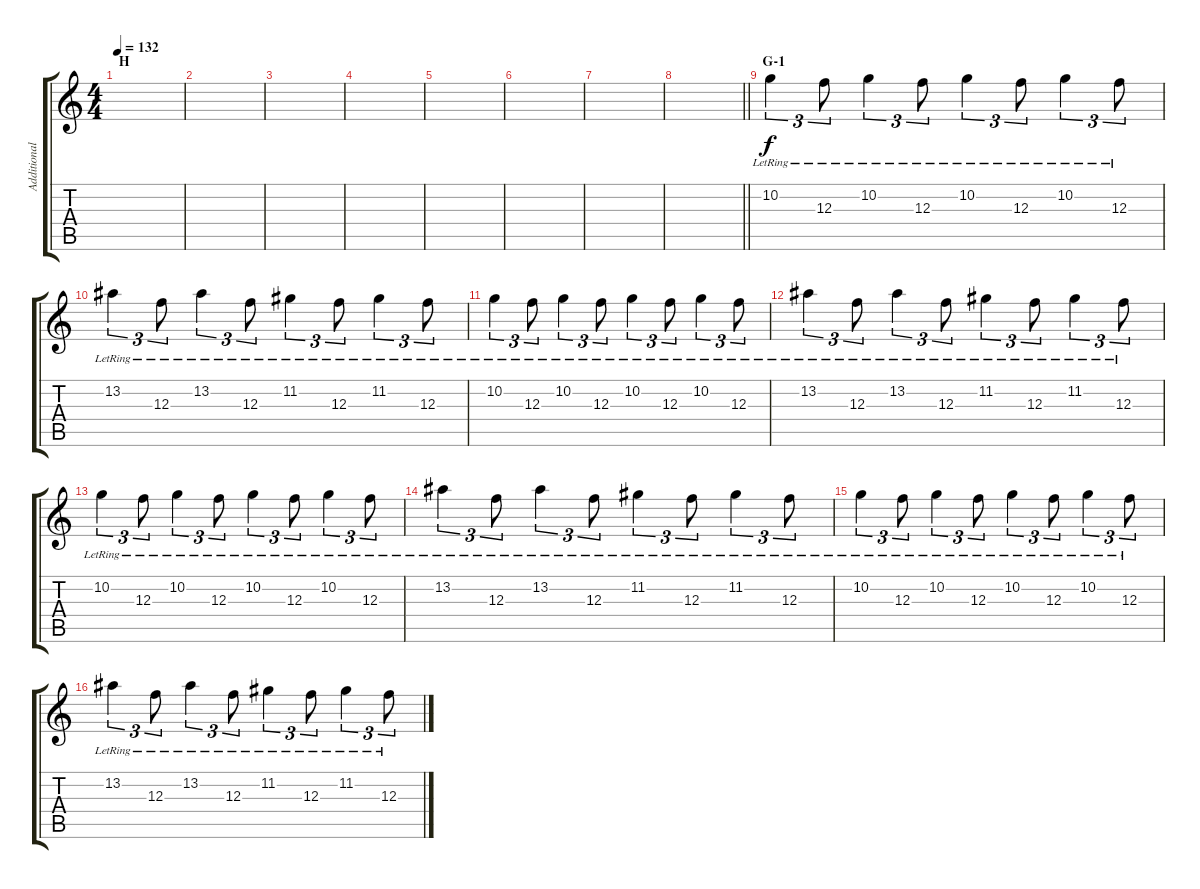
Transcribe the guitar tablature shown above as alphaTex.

\track ("Additional Guitar" "Additional") {instrument distortionguitar}
\staff {score tabs}
\tuning (D4 A3 F3 C3 G2 C2) {hide}
\ts (4 4)
\section ("" "H")
\tempo 132
\clef g2
\ks c
|
|
|
|
|
|
|
\barLineRight lightlight
|
\section ("" "G-1")
10.2{lr}.4{tu (3 2) volume 13} 12.3{lr}.8{tu (3 2)} 10.2{lr}.4{tu (3 2)} 12.3{lr}.8{tu (3 2)} 10.2{lr}.4{tu (3 2)} 12.3{lr}.8{tu (3 2)} 10.2{lr}.4{tu (3 2)} 12.3{lr}.8{tu (3 2)} |
13.2{lr}.4{tu (3 2)} 12.3{lr}.8{tu (3 2)} 13.2{lr}.4{tu (3 2)} 12.3{lr}.8{tu (3 2)} 11.2{lr}.4{tu (3 2)} 12.3{lr}.8{tu (3 2)} 11.2{lr}.4{tu (3 2)} 12.3{lr}.8{tu (3 2)} |
10.2{lr}.4{tu (3 2)} 12.3{lr}.8{tu (3 2)} 10.2{lr}.4{tu (3 2)} 12.3{lr}.8{tu (3 2)} 10.2{lr}.4{tu (3 2)} 12.3{lr}.8{tu (3 2)} 10.2{lr}.4{tu (3 2)} 12.3{lr}.8{tu (3 2)} |
13.2{lr}.4{tu (3 2)} 12.3{lr}.8{tu (3 2)} 13.2{lr}.4{tu (3 2)} 12.3{lr}.8{tu (3 2)} 11.2{lr}.4{tu (3 2)} 12.3{lr}.8{tu (3 2)} 11.2{lr}.4{tu (3 2)} 12.3{lr}.8{tu (3 2)} |
10.2{lr}.4{tu (3 2)} 12.3{lr}.8{tu (3 2)} 10.2{lr}.4{tu (3 2)} 12.3{lr}.8{tu (3 2)} 10.2{lr}.4{tu (3 2)} 12.3{lr}.8{tu (3 2)} 10.2{lr}.4{tu (3 2)} 12.3{lr}.8{tu (3 2)} |
13.2{lr}.4{tu (3 2)} 12.3{lr}.8{tu (3 2)} 13.2{lr}.4{tu (3 2)} 12.3{lr}.8{tu (3 2)} 11.2{lr}.4{tu (3 2)} 12.3{lr}.8{tu (3 2)} 11.2{lr}.4{tu (3 2)} 12.3{lr}.8{tu (3 2)} |
10.2{lr}.4{tu (3 2)} 12.3{lr}.8{tu (3 2)} 10.2{lr}.4{tu (3 2)} 12.3{lr}.8{tu (3 2)} 10.2{lr}.4{tu (3 2)} 12.3{lr}.8{tu (3 2)} 10.2{lr}.4{tu (3 2)} 12.3{lr}.8{tu (3 2)} |
13.2{lr}.4{tu (3 2)} 12.3{lr}.8{tu (3 2)} 13.2{lr}.4{tu (3 2)} 12.3{lr}.8{tu (3 2)} 11.2{lr}.4{tu (3 2)} 12.3{lr}.8{tu (3 2)} 11.2{lr}.4{tu (3 2)} 12.3{lr}.8{tu (3 2)}
